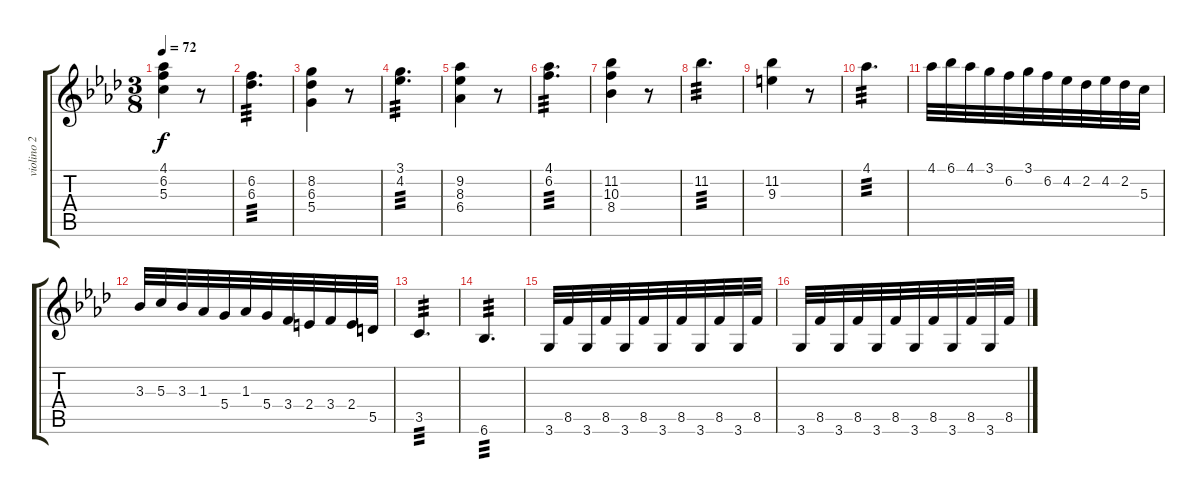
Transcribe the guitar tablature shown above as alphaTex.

\track ("violino 2" "violino 2") {instrument overdrivenguitar}
\staff {score tabs}
\tuning (E4 B3 G3 D3 A2 E2) {hide}
\ts (3 8)
\tempo 72
\clef g2
\ks fminor
(4.1 6.2 5.3).4{dy f} r.8 |
(6.2 6.3).4{d tp 3} |
(8.2 6.3 5.4).4 r.8 |
(3.1 4.2).4{d tp 3} |
(9.2 8.3 6.4).4 r.8 |
(4.1 6.2).4{d tp 3} |
(11.2 10.3 8.4).4 r.8 |
11.2.4{d tp 3} |
(11.2 9.3).4 r.8 |
4.1.4{d tp 3} |
4.1.32 6.1.32 4.1.32 3.1.32 6.2.32 3.1.32 6.2.32 4.2.32 2.2.32 4.2.32 2.2.32 5.3.32 |
3.3.32 5.3.32 3.3.32 1.3.32 5.4.32 1.3.32 5.4.32 3.4.32 2.4.32 3.4.32 2.4.32 5.5.32 |
3.5.4{d tp 3} |
6.6.4{d tp 3} |
3.6.32 8.5.32 3.6.32 8.5.32 3.6.32 8.5.32 3.6.32 8.5.32 3.6.32 8.5.32 3.6.32 8.5.32 |
3.6.32 8.5.32 3.6.32 8.5.32 3.6.32 8.5.32 3.6.32 8.5.32 3.6.32 8.5.32 3.6.32 8.5.32
